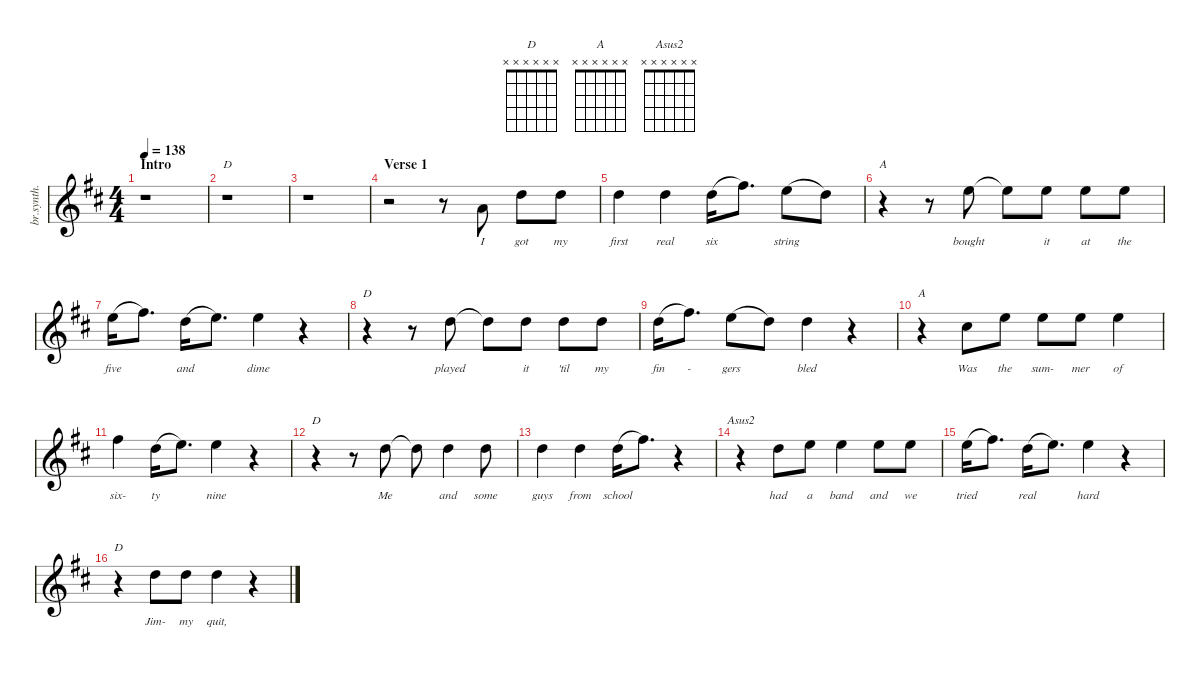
\hideDynamics
\bracketExtendMode groupsimilarinstruments
\otherSystemsTrackNameOrientation horizontal
\track ("Vocal" "br.synth.") {instrument synthbrass1}
\staff {score}
\tuning (E4 B3 G3 D3 A2 E2)
\displaytranspose 12
\chord ("D" x x x x x x)
\chord ("A" x x x x x x)
\chord ("Asus2" x x x x x x)
\ts (4 4)
\section ("" "Intro")
\tempo 138
\clef g2
\ks d
r.1{dy mf instrument synthbrass1 beam Down} |
r.1{ch "D" beam Down} |
r.1{beam Down} |
\section ("" "Verse 1")
r.2{beam Down} r.8{beam Down} 2.3{acc forcenatural}.8{lyrics (0 "I") lyrics (1 "") lyrics (2 "") lyrics (3 "") lyrics (4 "") beam Up} 3.2{acc forcenatural}.8{lyrics (0 "got") lyrics (1 "") lyrics (2 "") lyrics (3 "") lyrics (4 "") dy f beam Down} 3.2{acc forcenatural}.8{lyrics (0 "my") lyrics (1 "") lyrics (2 "") lyrics (3 "") lyrics (4 "") dy fff beam Down} |
3.2{acc forcenatural}.4{lyrics (0 "first") lyrics (1 "") lyrics (2 "") lyrics (3 "") lyrics (4 "") beam Down} 3.2{acc forcenatural}.4{lyrics (0 "real") lyrics (1 "") lyrics (2 "") lyrics (3 "") lyrics (4 "") beam Down} 3.2{acc forcenatural}.16{lyrics (0 "six") lyrics (1 "") lyrics (2 "") lyrics (3 "") lyrics (4 "") dy mf legatoorigin beam Down} 2.1{acc #}.8{d dy ff beam Down} 0.1{acc forcenatural}.8{lyrics (0 "string") lyrics (1 "") lyrics (2 "") lyrics (3 "") lyrics (4 "") dy fff legatoorigin beam Down} 3.2{acc forcenatural}.8{beam Down} |
r.4{ch "A" beam Down} r.8{beam Down} 0.1{acc forcenatural}.8{lyrics (0 "bought") lyrics (1 "") lyrics (2 "") lyrics (3 "") lyrics (4 "") beam Down} 0.1{t acc forcenatural}.8{beam Down} 0.1{acc forcenatural}.8{lyrics (0 "it") lyrics (1 "") lyrics (2 "") lyrics (3 "") lyrics (4 "") beam Down} 0.1{acc forcenatural}.8{lyrics (0 "at") lyrics (1 "") lyrics (2 "") lyrics (3 "") lyrics (4 "") dy ff beam Down} 0.1{acc forcenatural}.8{lyrics (0 "the") lyrics (1 "") lyrics (2 "") lyrics (3 "") lyrics (4 "") dy fff beam Down} |
0.1{acc forcenatural}.16{lyrics (0 "five") lyrics (1 "") lyrics (2 "") lyrics (3 "") lyrics (4 "") legatoorigin beam Down} 2.1{acc #}.8{d beam Down} 3.2{acc forcenatural}.16{lyrics (0 "and") lyrics (1 "") lyrics (2 "") lyrics (3 "") lyrics (4 "") legatoorigin beam Down} 0.1{acc forcenatural}.8{d beam Down} 0.1{acc forcenatural}.4{lyrics (0 "dime") lyrics (1 "") lyrics (2 "") lyrics (3 "") lyrics (4 "") beam Down} r.4{beam Down} |
r.4{ch "D" beam Down} r.8{beam Down} 3.2{acc forcenatural}.8{lyrics (0 "played") lyrics (1 "") lyrics (2 "") lyrics (3 "") lyrics (4 "") beam Down} 3.2{t acc forcenatural}.8{beam Down} 3.2{acc forcenatural}.8{lyrics (0 "it") lyrics (1 "") lyrics (2 "") lyrics (3 "") lyrics (4 "") dy ff beam Down} 3.2{acc forcenatural}.8{lyrics (0 "'til") lyrics (1 "") lyrics (2 "") lyrics (3 "") lyrics (4 "") dy fff beam Down} 3.2{acc forcenatural}.8{lyrics (0 "my") lyrics (1 "") lyrics (2 "") lyrics (3 "") lyrics (4 "") beam Down} |
3.2{acc forcenatural}.16{lyrics (0 "fin") lyrics (1 "") lyrics (2 "") lyrics (3 "") lyrics (4 "") legatoorigin beam Down} 2.1{acc #}.8{d lyrics (0 "-") lyrics (1 "") lyrics (2 "") lyrics (3 "") lyrics (4 "") beam Down} 0.1{acc forcenatural}.8{lyrics (0 "gers") lyrics (1 "") lyrics (2 "") lyrics (3 "") lyrics (4 "") legatoorigin beam Down} 3.2{acc forcenatural}.8{beam Down} 3.2{acc forcenatural}.4{lyrics (0 "bled") lyrics (1 "") lyrics (2 "") lyrics (3 "") lyrics (4 "") beam Down} r.4{beam Down} |
r.4{ch "A" beam Down} 2.2{acc #}.8{lyrics (0 "Was") lyrics (1 "") lyrics (2 "") lyrics (3 "") lyrics (4 "") dy ff beam Down} 0.1{acc forcenatural}.8{lyrics (0 "the") lyrics (1 "") lyrics (2 "") lyrics (3 "") lyrics (4 "") dy f beam Down} 0.1{acc forcenatural}.8{lyrics (0 "sum-") lyrics (1 "") lyrics (2 "") lyrics (3 "") lyrics (4 "") dy ff beam Down} 0.1{acc forcenatural}.8{lyrics (0 "mer") lyrics (1 "") lyrics (2 "") lyrics (3 "") lyrics (4 "") dy f beam Down} 0.1{acc forcenatural}.4{lyrics (0 "of") lyrics (1 "") lyrics (2 "") lyrics (3 "") lyrics (4 "") dy fff beam Down} |
2.1{acc #}.4{lyrics (0 "six-") lyrics (1 "") lyrics (2 "") lyrics (3 "") lyrics (4 "") beam Down} 3.2{acc forcenatural}.16{lyrics (0 "ty") lyrics (1 "") lyrics (2 "") lyrics (3 "") lyrics (4 "") dy ff legatoorigin beam Down} 0.1{acc forcenatural}.8{d beam Down} 0.1{acc forcenatural}.4{lyrics (0 "nine") lyrics (1 "") lyrics (2 "") lyrics (3 "") lyrics (4 "") dy fff beam Down} r.4{beam Down} |
r.4{ch "D" beam Down} r.8{beam Down} 3.2{acc forcenatural}.8{lyrics (0 "Me") lyrics (1 "") lyrics (2 "") lyrics (3 "") lyrics (4 "") dy mf beam Down} 3.2{t acc forcenatural}.8{beam Down} 3.2{acc forcenatural}.4{lyrics (0 "and") lyrics (1 "") lyrics (2 "") lyrics (3 "") lyrics (4 "") dy f beam Down} 3.2{acc forcenatural}.8{lyrics (0 "some") lyrics (1 "") lyrics (2 "") lyrics (3 "") lyrics (4 "") dy fff beam Down} |
3.2{acc forcenatural}.4{lyrics (0 "guys") lyrics (1 "") lyrics (2 "") lyrics (3 "") lyrics (4 "") beam Down} 3.2{acc forcenatural}.4{lyrics (0 "from") lyrics (1 "") lyrics (2 "") lyrics (3 "") lyrics (4 "") beam Down} 3.2{acc forcenatural}.16{lyrics (0 "school") lyrics (1 "") lyrics (2 "") lyrics (3 "") lyrics (4 "") legatoorigin beam Down} 2.1{acc #}.8{d dy ff beam Down} r.4{beam Down} |
r.4{ch "Asus2" beam Down} 3.2{acc forcenatural}.8{lyrics (0 "had") lyrics (1 "") lyrics (2 "") lyrics (3 "") lyrics (4 "") dy fff beam Down} 0.1{acc forcenatural}.8{lyrics (0 "a") lyrics (1 "") lyrics (2 "") lyrics (3 "") lyrics (4 "") beam Down} 0.1{acc forcenatural}.4{lyrics (0 "band") lyrics (1 "") lyrics (2 "") lyrics (3 "") lyrics (4 "") beam Down} 0.1{acc forcenatural}.8{lyrics (0 "and") lyrics (1 "") lyrics (2 "") lyrics (3 "") lyrics (4 "") dy ff beam Down} 0.1{acc forcenatural}.8{lyrics (0 "we") lyrics (1 "") lyrics (2 "") lyrics (3 "") lyrics (4 "") dy fff beam Down} |
0.1{acc forcenatural}.16{lyrics (0 "tried") lyrics (1 "") lyrics (2 "") lyrics (3 "") lyrics (4 "") legatoorigin beam Down} 2.1{acc #}.8{d beam Down} 3.2{acc forcenatural}.16{lyrics (0 "real") lyrics (1 "") lyrics (2 "") lyrics (3 "") lyrics (4 "") legatoorigin beam Down} 0.1{acc forcenatural}.8{d beam Down} 0.1{acc forcenatural}.4{lyrics (0 "hard") lyrics (1 "") lyrics (2 "") lyrics (3 "") lyrics (4 "") beam Down} r.4{beam Down} |
r.4{ch "D" beam Down} 3.2{acc forcenatural}.8{lyrics (0 "Jim-") lyrics (1 "") lyrics (2 "") lyrics (3 "") lyrics (4 "") dy ff beam Down} 3.2{acc forcenatural}.8{lyrics (0 "my") lyrics (1 "") lyrics (2 "") lyrics (3 "") lyrics (4 "") dy f beam Down} 3.2{acc forcenatural}.4{lyrics (0 "quit,") lyrics (1 "") lyrics (2 "") lyrics (3 "") lyrics (4 "") dy mf beam Down} r.4{beam Down}
